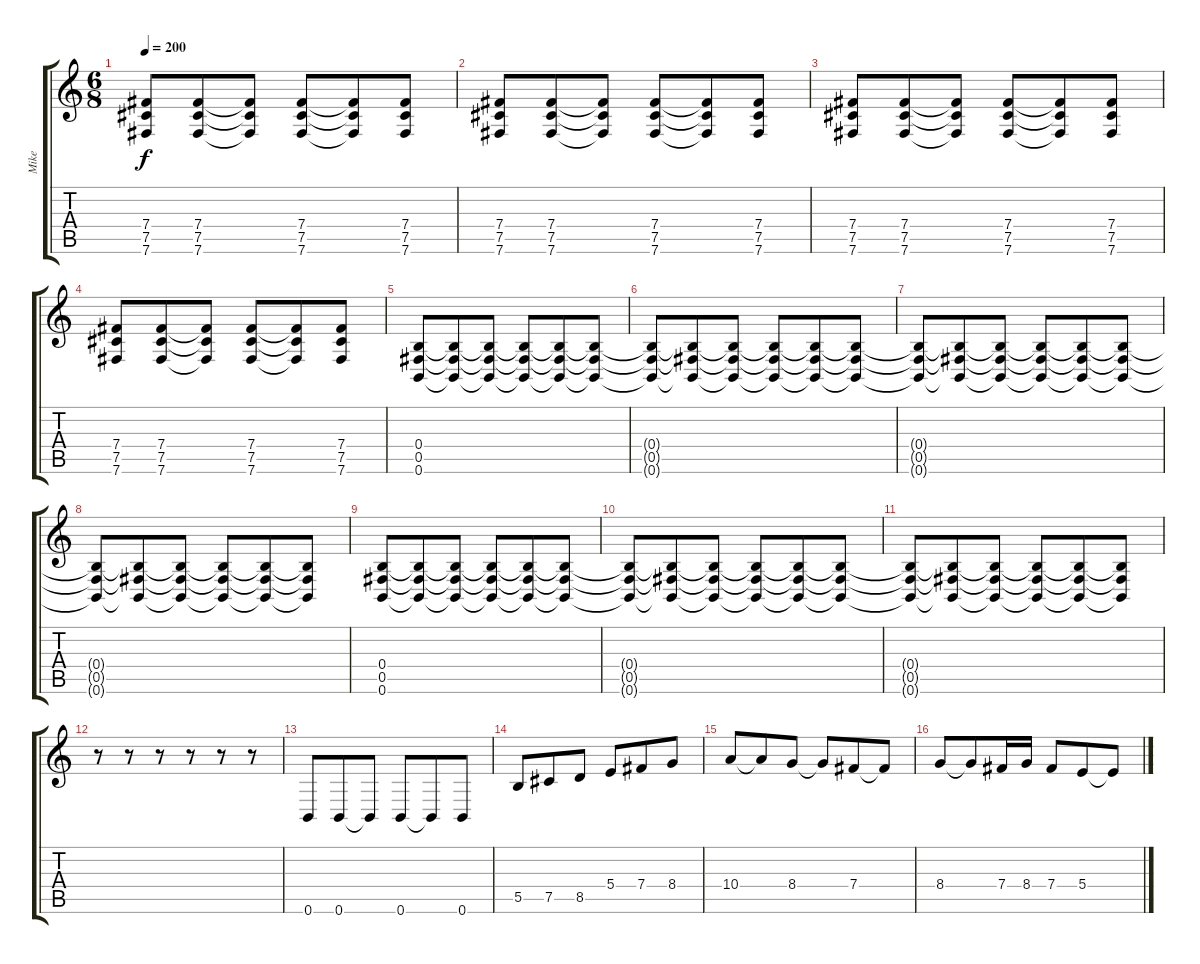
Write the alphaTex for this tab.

\track ("Mike" "Mike") {instrument distortionguitar}
\staff {score tabs}
\tuning (Db4 Ab3 E3 B2 Gb2 B1) {hide}
\ts (6 8)
\tempo 200
\clef g2
\ks c
(7.4 7.5 7.6).8{dy f} (7.4 7.5 7.6).8 (7.4{t} 7.5{t} 7.6{t}).8 (7.4 7.5 7.6).8 (7.4{t} 7.5{t} 7.6{t}).8 (7.4 7.5 7.6).8 |
(7.4 7.5 7.6).8 (7.4 7.5 7.6).8 (7.4{t} 7.5{t} 7.6{t}).8 (7.4 7.5 7.6).8 (7.4{t} 7.5{t} 7.6{t}).8 (7.4 7.5 7.6).8 |
(7.4 7.5 7.6).8 (7.4 7.5 7.6).8 (7.4{t} 7.5{t} 7.6{t}).8 (7.4 7.5 7.6).8 (7.4{t} 7.5{t} 7.6{t}).8 (7.4 7.5 7.6).8 |
(7.4 7.5 7.6).8 (7.4 7.5 7.6).8 (7.4{t} 7.5{t} 7.6{t}).8 (7.4 7.5 7.6).8 (7.4{t} 7.5{t} 7.6{t}).8 (7.4 7.5 7.6).8 |
(0.4 0.5 0.6).8 (0.4{t} 0.5{t} 0.6{t}).8 (0.4{t} 0.5{t} 0.6{t}).8 (0.4{t} 0.5{t} 0.6{t}).8 (0.4{t} 0.5{t} 0.6{t}).8 (0.4{t} 0.5{t} 0.6{t}).8 |
(0.4{t} 0.5{t} 0.6{t}).8 (0.4{t} 0.5{t} 0.6{t}).8 (0.4{t} 0.5{t} 0.6{t}).8 (0.4{t} 0.5{t} 0.6{t}).8 (0.4{t} 0.5{t} 0.6{t}).8 (0.4{t} 0.5{t} 0.6{t}).8 |
(0.4{t} 0.5{t} 0.6{t}).8 (0.4{t} 0.5{t} 0.6{t}).8 (0.4{t} 0.5{t} 0.6{t}).8 (0.4{t} 0.5{t} 0.6{t}).8 (0.4{t} 0.5{t} 0.6{t}).8 (0.4{t} 0.5{t} 0.6{t}).8 |
(0.4{t} 0.5{t} 0.6{t}).8 (0.4{t} 0.5{t} 0.6{t}).8 (0.4{t} 0.5{t} 0.6{t}).8 (0.4{t} 0.5{t} 0.6{t}).8 (0.4{t} 0.5{t} 0.6{t}).8 (0.4{t} 0.5{t} 0.6{t}).8 |
(0.4 0.5 0.6).8 (0.4{t} 0.5{t} 0.6{t}).8 (0.4{t} 0.5{t} 0.6{t}).8 (0.4{t} 0.5{t} 0.6{t}).8 (0.4{t} 0.5{t} 0.6{t}).8 (0.4{t} 0.5{t} 0.6{t}).8 |
(0.4{t} 0.5{t} 0.6{t}).8 (0.4{t} 0.5{t} 0.6{t}).8 (0.4{t} 0.5{t} 0.6{t}).8 (0.4{t} 0.5{t} 0.6{t}).8 (0.4{t} 0.5{t} 0.6{t}).8 (0.4{t} 0.5{t} 0.6{t}).8 |
(0.4{t} 0.5{t} 0.6{t}).8 (0.4{t} 0.5{t} 0.6{t}).8 (0.4{t} 0.5{t} 0.6{t}).8 (0.4{t} 0.5{t} 0.6{t}).8 (0.4{t} 0.5{t} 0.6{t}).8 (0.4{t} 0.5{t} 0.6{t}).8 |
r.8 r.8 r.8 r.8 r.8 r.8 |
0.6.8 0.6.8 0.6{t}.8 0.6.8 0.6{t}.8 0.6.8 |
5.5.8 7.5.8 8.5.8 5.4.8 7.4.8 8.4.8 |
10.4.8 10.4{t}.8 8.4.8 8.4{t}.8 7.4.8 7.4{t}.8 |
8.4.8 8.4{t}.8 7.4.16 8.4.16 7.4.8 5.4.8 5.4{t}.8
